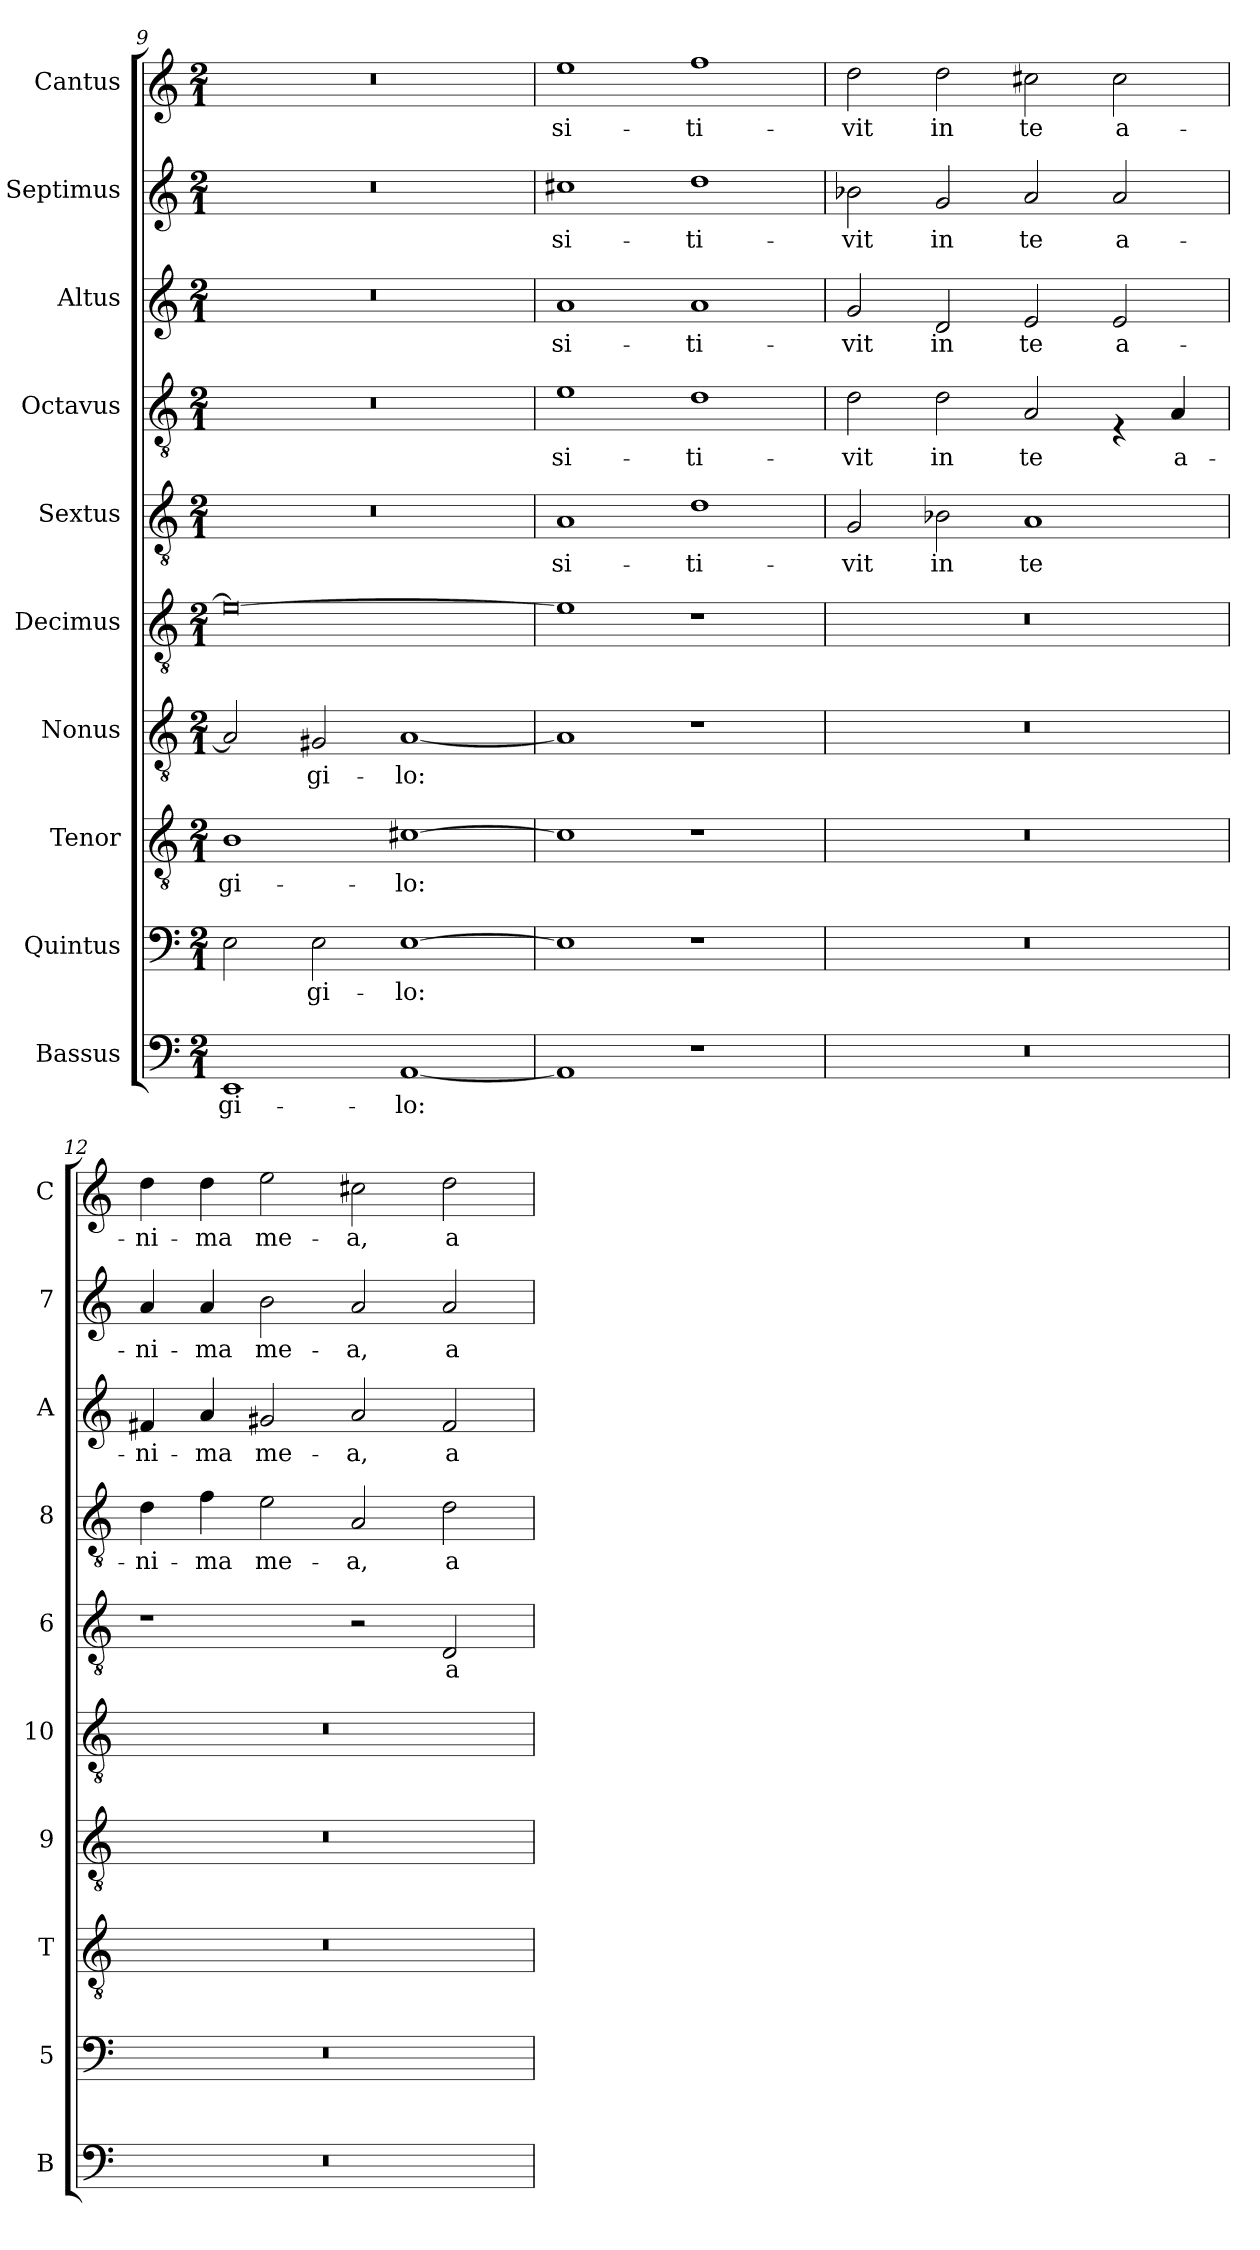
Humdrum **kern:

**kern	**text	**kern	**text	**kern	**text	**kern	**text	**kern	**kern	**text	**kern	**text	**kern	**text	**kern	**text	**kern	**text
*part10	*part10	*part9	*part9	*part8	*part8	*part7	*part7	*part6	*part5	*part5	*part4	*part4	*part3	*part3	*part2	*part2	*part1	*part1
*staff10	*staff10	*staff9	*staff9	*staff8	*staff8	*staff7	*staff7	*staff6	*staff5	*staff5	*staff4	*staff4	*staff3	*staff3	*staff2	*staff2	*staff1	*staff1
*I"Bassus	*	*I"Quintus	*	*I"Tenor	*	*I"Nonus	*	*I"Decimus	*I"Sextus	*	*I"Octavus	*	*I"Altus	*	*I"Septimus	*	*I"Cantus	*
*I'B	*	*I'5	*	*I'T	*	*I'9	*	*I'10	*I'6	*	*I'8	*	*I'A	*	*I'7	*	*I'C	*
*clefF4	*	*clefF4	*	*clefGv2	*	*clefGv2	*	*clefGv2	*clefGv2	*	*clefGv2	*	*clefG2	*	*clefG2	*	*clefG2	*
*k[]	*	*k[]	*	*k[]	*	*k[]	*	*k[]	*k[]	*	*k[]	*	*k[]	*	*k[]	*	*k[]	*
*M2/1	*	*M2/1	*	*M2/1	*	*M2/1	*	*M2/1	*M2/1	*	*M2/1	*	*M2/1	*	*M2/1	*	*M2/1	*
=9	=9	=9	=9	=9	=9	=9	=9	=9	=9	=9	=9	=9	=9	=9	=9	=9	=9	=9
!	!LO:LY:b	!	!	!	!LO:LY:b	!	!	!	!	!	!	!	!	!	!	!	!	!
1EE	-gi-	2E\	.	1B	-gi-	2A/]	.	0e_	0r	.	0r	.	0r	.	0r	.	0r	.
!	!	!	!LO:LY:b	!	!	!	!LO:LY:b	!	!	!	!	!	!	!	!	!	!	!
.	.	2E\	-gi-	.	.	2G#X/	-gi-	.	.	.	.	.	.	.	.	.	.	.
!	!LO:LY:b	!	!LO:LY:b	!	!LO:LY:b	!	!LO:LY:b	!	!	!	!	!	!	!	!	!	!	!
[1AA	-lo:	[1E	-lo:	[1c#X	-lo:	[1A	-lo:	.	.	.	.	.	.	.	.	.	.	.
=10	=10	=10	=10	=10	=10	=10	=10	=10	=10	=10	=10	=10	=10	=10	=10	=10	=10	=10
!	!	!	!	!	!	!	!	!	!	!LO:LY:b	!	!LO:LY:b	!	!LO:LY:b	!	!LO:LY:b	!	!LO:LY:b
1AA]	.	1E]	.	1c#]	.	1A]	.	1e]	1A	si-	1e	si-	1a	si-	1cc#X	si-	1ee	si-
!	!	!	!	!	!	!	!	!	!	!LO:LY:b	!	!LO:LY:b	!	!LO:LY:b	!	!LO:LY:b	!	!LO:LY:b
1r	.	1r	.	1r	.	1r	.	1r	1d	-ti-	1d	-ti-	1a	-ti-	1dd	-ti-	1ff	-ti-
=11	=11	=11	=11	=11	=11	=11	=11	=11	=11	=11	=11	=11	=11	=11	=11	=11	=11	=11
!	!	!	!	!	!	!	!	!	!	!LO:LY:b	!	!LO:LY:b	!	!LO:LY:b	!	!LO:LY:b	!	!LO:LY:b
0r	.	0r	.	0r	.	0r	.	0r	2G/	-vit	2d\	-vit	2g/	-vit	2b-X\	-vit	2dd\	-vit
!	!	!	!	!	!	!	!	!	!	!LO:LY:b	!	!LO:LY:b	!	!LO:LY:b	!	!LO:LY:b	!	!LO:LY:b
.	.	.	.	.	.	.	.	.	2B-X\	in	2d\	in	2d/	in	2g/	in	2dd\	in
!	!	!	!	!	!	!	!	!	!	!LO:LY:b	!	!LO:LY:b	!	!LO:LY:b	!	!LO:LY:b	!	!LO:LY:b
.	.	.	.	.	.	.	.	.	1A	te	2A/	te	2e/	te	2a/	te	2cc#X\	te
!	!	!	!	!	!	!	!	!	!	!	!	!	!	!LO:LY:b	!	!LO:LY:b	!	!LO:LY:b
.	.	.	.	.	.	.	.	.	.	.	4rE	.	2e/	a-	2a/	a-	2cc#\	a-
!	!	!	!	!	!	!	!	!	!	!	!	!LO:LY:b	!	!	!	!	!	!
.	.	.	.	.	.	.	.	.	.	.	4A/	a-	.	.	.	.	.	.
=12	=12	=12	=12	=12	=12	=12	=12	=12	=12	=12	=12	=12	=12	=12	=12	=12	=12	=12
!	!	!	!	!	!	!	!	!	!	!	!	!LO:LY:b	!	!LO:LY:b	!	!LO:LY:b	!	!LO:LY:b
0r	.	0r	.	0r	.	0r	.	0r	1r	.	4d\	-ni-	4f#X/	-ni-	4a/	-ni-	4dd\	-ni-
!	!	!	!	!	!	!	!	!	!	!	!	!LO:LY:b	!	!LO:LY:b	!	!LO:LY:b	!	!LO:LY:b
.	.	.	.	.	.	.	.	.	.	.	4f\	-ma	4a/	-ma	4a/	-ma	4dd\	-ma
!	!	!	!	!	!	!	!	!	!	!	!	!LO:LY:b	!	!LO:LY:b	!	!LO:LY:b	!	!LO:LY:b
.	.	.	.	.	.	.	.	.	.	.	2e\	me-	2g#X/	me-	2b\	me-	2ee\	me-
!	!	!	!	!	!	!	!	!	!	!	!	!LO:LY:b	!	!LO:LY:b	!	!LO:LY:b	!	!LO:LY:b
.	.	.	.	.	.	.	.	.	2r	.	2A/	-a,	2a/	-a,	2a/	-a,	2cc#X\	-a,
!	!	!	!	!	!	!	!	!	!	!LO:LY:b	!	!LO:LY:b	!	!LO:LY:b	!	!LO:LY:b	!	!LO:LY:b
.	.	.	.	.	.	.	.	.	2D/	a-	2d\	a-	2f#/	a-	2a/	a-	2dd\	a-
=	=	=	=	=	=	=	=	=	=	=	=	=	=	=	=	=	=	=
*-	*-	*-	*-	*-	*-	*-	*-	*-	*-	*-	*-	*-	*-	*-	*-	*-	*-	*-
